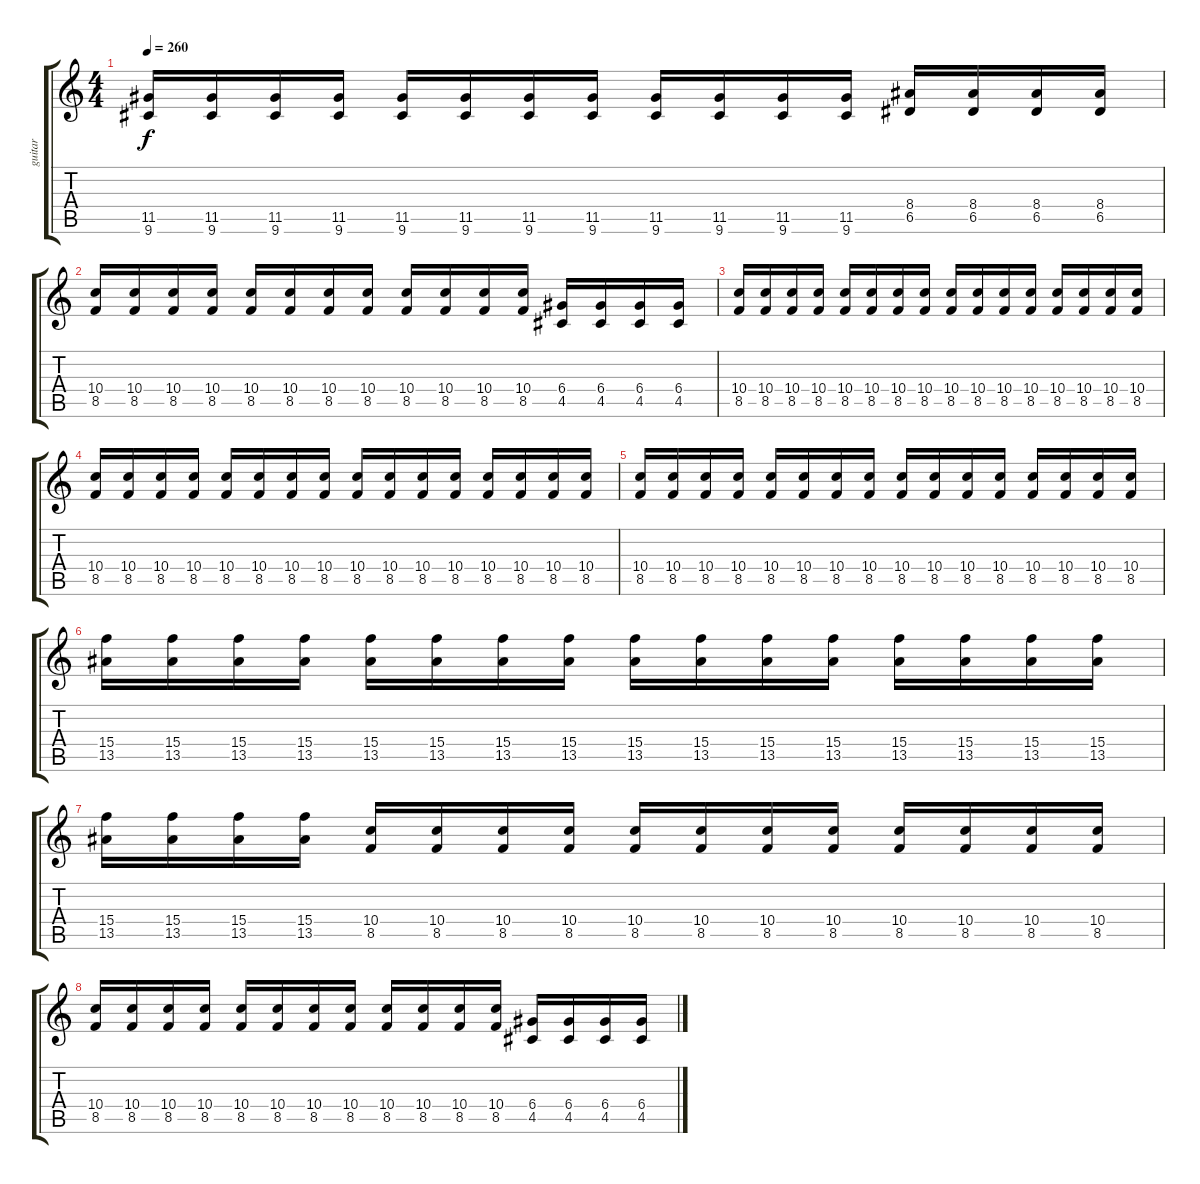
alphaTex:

\track ("guitar" "guitar") {instrument distortionguitar}
\staff {score tabs}
\tuning (E4 B3 G3 D3 A2 E2) {hide}
\ts (4 4)
\tempo 260
\clef g2
\ks c
(11.5 9.6).16{dy f} (11.5 9.6).16 (11.5 9.6).16 (11.5 9.6).16 (11.5 9.6).16 (11.5 9.6).16 (11.5 9.6).16 (11.5 9.6).16 (11.5 9.6).16 (11.5 9.6).16 (11.5 9.6).16 (11.5 9.6).16 (8.4 6.5).16 (8.4 6.5).16 (8.4 6.5).16 (8.4 6.5).16 |
(10.4 8.5).16 (10.4 8.5).16 (10.4 8.5).16 (10.4 8.5).16 (10.4 8.5).16 (10.4 8.5).16 (10.4 8.5).16 (10.4 8.5).16 (10.4 8.5).16 (10.4 8.5).16 (10.4 8.5).16 (10.4 8.5).16 (6.4 4.5).16 (6.4 4.5).16 (6.4 4.5).16 (6.4 4.5).16 |
(10.4 8.5).16 (10.4 8.5).16 (10.4 8.5).16 (10.4 8.5).16 (10.4 8.5).16 (10.4 8.5).16 (10.4 8.5).16 (10.4 8.5).16 (10.4 8.5).16 (10.4 8.5).16 (10.4 8.5).16 (10.4 8.5).16 (10.4 8.5).16 (10.4 8.5).16 (10.4 8.5).16 (10.4 8.5).16 |
(10.4 8.5).16 (10.4 8.5).16 (10.4 8.5).16 (10.4 8.5).16 (10.4 8.5).16 (10.4 8.5).16 (10.4 8.5).16 (10.4 8.5).16 (10.4 8.5).16 (10.4 8.5).16 (10.4 8.5).16 (10.4 8.5).16 (10.4 8.5).16 (10.4 8.5).16 (10.4 8.5).16 (10.4 8.5).16 |
(10.4 8.5).16 (10.4 8.5).16 (10.4 8.5).16 (10.4 8.5).16 (10.4 8.5).16 (10.4 8.5).16 (10.4 8.5).16 (10.4 8.5).16 (10.4 8.5).16 (10.4 8.5).16 (10.4 8.5).16 (10.4 8.5).16 (10.4 8.5).16 (10.4 8.5).16 (10.4 8.5).16 (10.4 8.5).16 |
(15.4 13.5).16 (15.4 13.5).16 (15.4 13.5).16 (15.4 13.5).16 (15.4 13.5).16 (15.4 13.5).16 (15.4 13.5).16 (15.4 13.5).16 (15.4 13.5).16 (15.4 13.5).16 (15.4 13.5).16 (15.4 13.5).16 (15.4 13.5).16 (15.4 13.5).16 (15.4 13.5).16 (15.4 13.5).16 |
(15.4 13.5).16 (15.4 13.5).16 (15.4 13.5).16 (15.4 13.5).16 (10.4 8.5).16 (10.4 8.5).16 (10.4 8.5).16 (10.4 8.5).16 (10.4 8.5).16 (10.4 8.5).16 (10.4 8.5).16 (10.4 8.5).16 (10.4 8.5).16 (10.4 8.5).16 (10.4 8.5).16 (10.4 8.5).16 |
(10.4 8.5).16 (10.4 8.5).16 (10.4 8.5).16 (10.4 8.5).16 (10.4 8.5).16 (10.4 8.5).16 (10.4 8.5).16 (10.4 8.5).16 (10.4 8.5).16 (10.4 8.5).16 (10.4 8.5).16 (10.4 8.5).16 (6.4 4.5).16 (6.4 4.5).16 (6.4 4.5).16 (6.4 4.5).16
